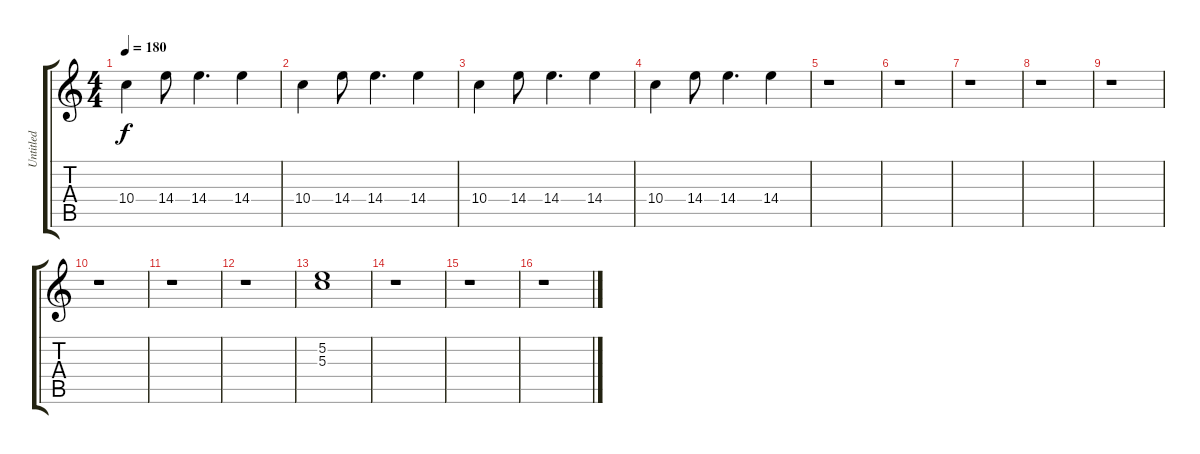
\track ("Untitled" "Untitled") {instrument acousticguitarnylon}
\staff {score tabs}
\tuning (E4 B3 G3 D3 A2 E2) {hide}
\ts (4 4)
\tempo 180
\clef g2
\ks c
10.4.4{dy f} 14.4.8 14.4.4{d} 14.4.4 |
10.4.4 14.4.8 14.4.4{d} 14.4.4 |
10.4.4 14.4.8 14.4.4{d} 14.4.4 |
10.4.4 14.4.8 14.4.4{d} 14.4.4 |
r.1 |
r.1 |
r.1 |
r.1 |
r.1 |
r.1 |
r.1 |
r.1 |
(5.2 5.3).1 |
r.1 |
r.1 |
r.1
